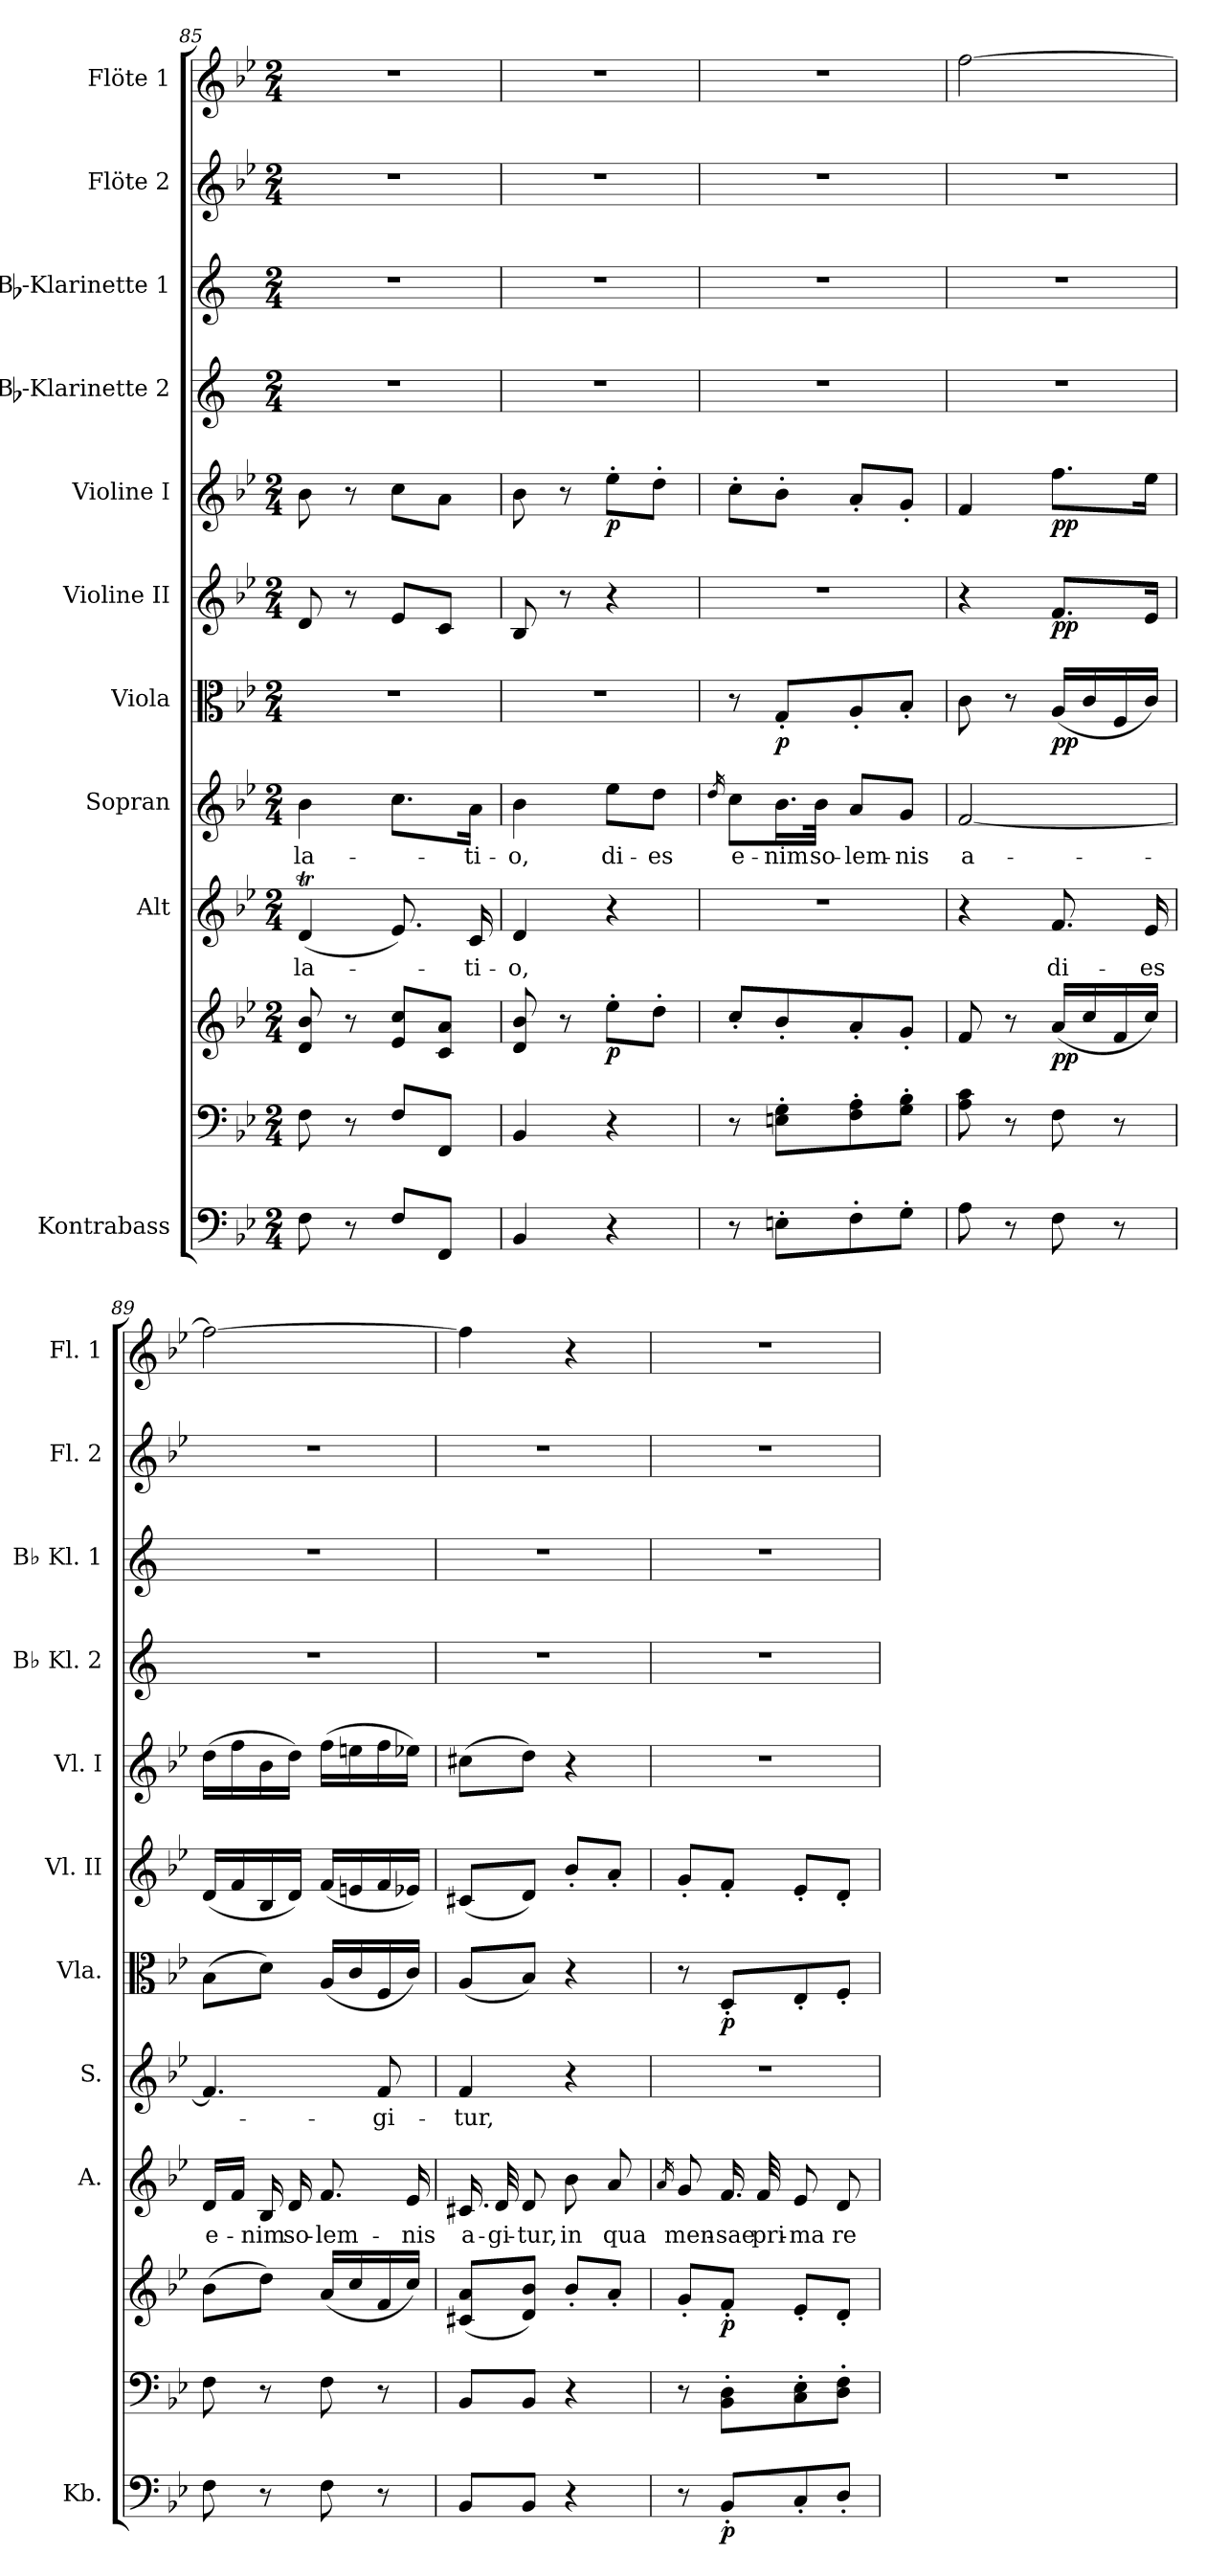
**kern	**dynam	**kern	**kern	**dynam	**kern	**text	**kern	**text	**kern	**dynam	**kern	**dynam	**kern	**dynam	**kern	**kern	**kern	**kern
*part11	*part11	*part10	*part10	*part10	*part9	*part9	*part8	*part8	*part7	*part7	*part6	*part6	*part5	*part5	*part4	*part3	*part2	*part1
*staff12	*staff12	*staff11	*staff10	*staff10/11	*staff9	*staff9	*staff8	*staff8	*staff7	*staff7	*staff6	*staff6	*staff5	*staff5	*staff4	*staff3	*staff2	*staff1
*I"Kontrabass	*	*	*	*	*I"Alt	*	*I"Sopran	*	*I"Viola	*	*I"Violine II	*	*I"Violine I	*	*I"Bb-Klarinette 2	*I"Bb-Klarinette 1	*I"Flöte 2	*I"Flöte 1
*I'Kb.	*	*	*	*	*I'A.	*	*I'S.	*	*I'Vla.	*	*I'Vl. II	*	*I'Vl. I	*	*I'Bb Kl. 2	*I'Bb Kl. 1	*I'Fl. 2	*I'Fl. 1
*clefF4	*	*clefF4	*clefG2	*	*clefG2	*	*clefG2	*	*clefC3	*	*clefG2	*	*clefG2	*	*clefG2	*clefG2	*clefG2	*clefG2
*ITrd7c12	*	*	*	*	*	*	*	*	*	*	*	*	*	*	*ITrd1c2	*ITrd1c2	*	*
*k[b-e-]	*	*k[b-e-]	*k[b-e-]	*	*k[b-e-]	*	*k[b-e-]	*	*k[b-e-]	*	*k[b-e-]	*	*k[b-e-]	*	*k[b-e-]	*k[b-e-]	*k[b-e-]	*k[b-e-]
*B-:	*	*B-:	*B-:	*	*B-:	*	*B-:	*	*B-:	*	*B-:	*	*B-:	*	*B-:	*B-:	*B-:	*B-:
*M2/4	*	*M2/4	*M2/4	*	*M2/4	*	*M2/4	*	*M2/4	*	*M2/4	*	*M2/4	*	*M2/4	*M2/4	*M2/4	*M2/4
=85	=85	=85	=85	=85	=85	=85	=85	=85	=85	=85	=85	=85	=85	=85	=85	=85	=85	=85
!	!	!	!	!	!	!LO:LY:b	!	!LO:LY:b	!	!	!	!	!	!	!	!	!	!
8FF\	.	8F\	8d/ 8b-/	.	(<4dt/	-la-	4b-\	-la-	2r	.	8d/	.	8b-\	.	2r	2r	2r	2r
8r	.	8r	8r	.	.	.	.	.	.	.	8r	.	8r	.	.	.	.	.
8FF/L	.	8F/L	8e-/ 8cc/L	.	8.e-/)	.	8.cc\L	.	.	.	8e-/L	.	8cc\L	.	.	.	.	.
8FFF/J	.	8FF/J	8c/ 8a/J	.	.	.	.	.	.	.	8c/J	.	8a\J	.	.	.	.	.
!	!	!	!	!	!	!LO:LY:b	!	!LO:LY:b	!	!	!	!	!	!	!	!	!	!
.	.	.	.	.	16c/	-ti-	16a\Jk	-ti-	.	.	.	.	.	.	.	.	.	.
=86	=86	=86	=86	=86	=86	=86	=86	=86	=86	=86	=86	=86	=86	=86	=86	=86	=86	=86
!	!	!	!	!	!	!LO:LY:b	!	!LO:LY:b	!	!	!	!	!	!	!	!	!	!
4BBB-/	.	4BB-/	8d/ 8b-/	.	4d/	-o,	4b-\	-o,	2r	.	8B-/	.	8b-\	.	2r	2r	2r	2r
.	.	.	8r	.	.	.	.	.	.	.	8r	.	8r	.	.	.	.	.
!	!	!	!	!LO:DY:b	!	!	!	!LO:LY:b	!	!	!	!	!	!LO:DY:b	!	!	!	!
4r	.	4r	8ee-'>\L	p	4r	.	8ee-\L	di-	.	.	4r	.	8ee-'>\L	p	.	.	.	.
!	!	!	!	!	!	!	!	!LO:LY:b	!	!	!	!	!	!	!	!	!	!
.	.	.	8dd'>\J	.	.	.	8dd\J	-es	.	.	.	.	8dd'>\J	.	.	.	.	.
=87	=87	=87	=87	=87	=87	=87	=87	=87	=87	=87	=87	=87	=87	=87	=87	=87	=87	=87
.	.	.	.	.	.	.	16qdd/	.	.	.	.	.	.	.	.	.	.	.
!	!	!	!	!	!	!	!	!LO:LY:b	!	!	!	!	!	!	!	!	!	!
8r	.	8r	8cc'</L	.	2r	.	8cc\L	e-	8r	.	2r	.	8cc'>\L	.	2r	2r	2r	2r
!	!	!	!	!	!	!	!	!LO:LY:b	!	!LO:DY:b	!	!	!	!	!	!	!	!
8EEn'>\L	.	8En\'> 8G\'>L	8b-'</	.	.	.	16.b-\L	-nim	8G'</L	p	.	.	8b-'>\J	.	.	.	.	.
!	!	!	!	!	!	!	!	!LO:LY:b	!	!	!	!	!	!	!	!	!	!
.	.	.	.	.	.	.	32b-\JJk	so-	.	.	.	.	.	.	.	.	.	.
!	!	!	!	!	!	!	!	!LO:LY:b	!	!	!	!	!	!	!	!	!	!
8FF'>\	.	8F\'> 8A\'>	8a'</	.	.	.	8a/L	-lem-	8A'</	.	.	.	8a'</L	.	.	.	.	.
!	!	!	!	!	!	!	!	!LO:LY:b	!	!	!	!	!	!	!	!	!	!
8GG'>\J	.	8G\'> 8B-\'>J	8g'</J	.	.	.	8g/J	-nis	8B-'</J	.	.	.	8g'</J	.	.	.	.	.
!!LO:PB:g=z
=88	=88	=88	=88	=88	=88	=88	=88	=88	=88	=88	=88	=88	=88	=88	=88	=88	=88	=88
!	!	!	!	!	!	!	!	!LO:LY:b	!	!	!	!	!	!	!	!	!	!
8AA\	.	8A\ 8c\	8f/	.	4r	.	[2f/	a-	8c\	.	4r	.	4f/	.	2r	2r	2r	[2ff\
8r	.	8r	8r	.	.	.	.	.	8r	.	.	.	.	.	.	.	.	.
!	!	!	!	!LO:DY:b	!	!LO:LY:b	!	!	!	!LO:DY:b	!	!LO:DY:b	!	!LO:DY:b	!	!	!	!
8FF\	.	8F\	(<16a/LL	pp	8.f/	di-	.	.	(<16A/LL	pp	8.f/L	pp	8.ff\L	pp	.	.	.	.
.	.	.	16cc/	.	.	.	.	.	16c/	.	.	.	.	.	.	.	.	.
8r	.	8r	16f/	.	.	.	.	.	16F/	.	.	.	.	.	.	.	.	.
!	!	!	!	!	!	!LO:LY:b	!	!	!	!	!	!	!	!	!	!	!	!
.	.	.	16cc/JJ)	.	16e-/	-es	.	.	16c/JJ)	.	16e-/Jk	.	16ee-\Jk	.	.	.	.	.
=89	=89	=89	=89	=89	=89	=89	=89	=89	=89	=89	=89	=89	=89	=89	=89	=89	=89	=89
!	!	!	!	!	!	!LO:LY:b	!	!	!	!	!	!	!	!	!	!	!	!
8FF\	.	8F\	(>8b-\L	.	16d/LL	e-	4.f/]	.	(>8B-\L	.	(<16d/LL	.	(>16dd\LL	.	2r	2r	2r	2ff\_
.	.	.	.	.	16f/JJ	.	.	.	.	.	16f/	.	16ff\	.	.	.	.	.
!	!	!	!	!	!	!LO:LY:b	!	!	!	!	!	!	!	!	!	!	!	!
8r	.	8r	8dd\J)	.	16B-/	-nim	.	.	8d\J)	.	16B-/	.	16b-\	.	.	.	.	.
!	!	!	!	!	!	!LO:LY:b	!	!	!	!	!	!	!	!	!	!	!	!
.	.	.	.	.	16d/	so-	.	.	.	.	16d/JJ)	.	16dd\JJ)	.	.	.	.	.
!	!	!	!	!	!	!LO:LY:b	!	!	!	!	!	!	!	!	!	!	!	!
8FF\	.	8F\	(<16a/LL	.	8.f/	-lem-	.	.	(<16A/LL	.	(<16f/LL	.	(>16ff\LL	.	.	.	.	.
.	.	.	16cc/	.	.	.	.	.	16c/	.	16en/	.	16een\	.	.	.	.	.
!	!	!	!	!	!	!	!	!LO:LY:b	!	!	!	!	!	!	!	!	!	!
8r	.	8r	16f/	.	.	.	8f/	-gi-	16F/	.	16f/	.	16ff\	.	.	.	.	.
!	!	!	!	!	!	!LO:LY:b	!	!	!	!	!	!	!	!	!	!	!	!
.	.	.	16cc/JJ)	.	16e-/	-nis	.	.	16c/JJ)	.	16e-X/JJ)	.	16ee-X\JJ)	.	.	.	.	.
=90	=90	=90	=90	=90	=90	=90	=90	=90	=90	=90	=90	=90	=90	=90	=90	=90	=90	=90
!	!	!	!	!	!	!LO:LY:b	!	!LO:LY:b	!	!	!	!	!	!	!	!	!	!
8BBB-/L	.	8BB-/L	(<8c#X/ 8a/L	.	16.c#X/	a-	4f/	-tur,	(<8A/L	.	(<8c#X/L	.	(>8cc#X\L	.	2r	2r	2r	4ff\]
!	!	!	!	!	!	!LO:LY:b	!	!	!	!	!	!	!	!	!	!	!	!
.	.	.	.	.	32d/	-gi-	.	.	.	.	.	.	.	.	.	.	.	.
!	!	!	!	!	!	!LO:LY:b	!	!	!	!	!	!	!	!	!	!	!	!
8BBB-/J	.	8BB-/J	8d/ 8b-/J)	.	8d/	-tur,	.	.	8B-/J)	.	8d/J)	.	8dd\J)	.	.	.	.	.
!	!	!	!	!	!	!LO:LY:b	!	!	!	!	!	!	!	!	!	!	!	!
4r	.	4r	8b-'</L	.	8b-\	in	4r	.	4r	.	8b-'</L	.	4r	.	.	.	.	4r
!	!	!	!	!	!	!LO:LY:b	!	!	!	!	!	!	!	!	!	!	!	!
.	.	.	8a'</J	.	8a/	qua	.	.	.	.	8a'</J	.	.	.	.	.	.	.
=91	=91	=91	=91	=91	=91	=91	=91	=91	=91	=91	=91	=91	=91	=91	=91	=91	=91	=91
.	.	.	.	.	16qa/	.	.	.	.	.	.	.	.	.	.	.	.	.
!	!	!	!	!	!	!LO:LY:b	!	!	!	!	!	!	!	!	!	!	!	!
8r	.	8r	8g'</L	.	8g/	men-	2r	.	8r	.	8g'</L	.	2r	.	2r	2r	2r	2r
!	!LO:DY:b	!	!	!LO:DY:b	!	!LO:LY:b	!	!	!	!LO:DY:b	!	!	!	!	!	!	!	!
8BBB-'</L	p	8BB-\'> 8D\'>L	8f'</J	p	16.f/	-sae	.	.	8D'</L	p	8f'</J	.	.	.	.	.	.	.
!	!	!	!	!	!	!LO:LY:b	!	!	!	!	!	!	!	!	!	!	!	!
.	.	.	.	.	32f/	pri-	.	.	.	.	.	.	.	.	.	.	.	.
!	!	!	!	!	!	!LO:LY:b	!	!	!	!	!	!	!	!	!	!	!	!
8CC'</	.	8C\'> 8E-\'>	8e-'</L	.	8e-/	-ma	.	.	8E-'</	.	8e-'</L	.	.	.	.	.	.	.
!	!	!	!	!	!	!LO:LY:b	!	!	!	!	!	!	!	!	!	!	!	!
8DD'</J	.	8D\'> 8F\'>J	8d'</J	.	8d/	re-	.	.	8F'</J	.	8d'</J	.	.	.	.	.	.	.
=	=	=	=	=	=	=	=	=	=	=	=	=	=	=	=	=	=	=
*-	*-	*-	*-	*-	*-	*-	*-	*-	*-	*-	*-	*-	*-	*-	*-	*-	*-	*-
